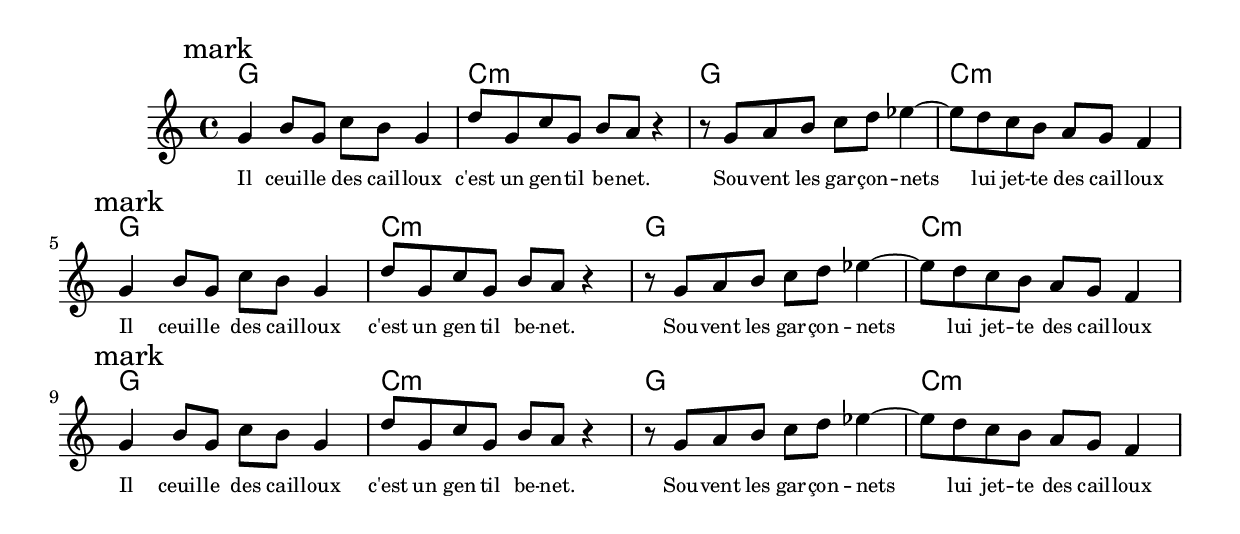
\version "2.14.0"

theme = { 
% no problem without  alignment to the left
       \once \override Score.RehearsalMark #'self-alignment-X = #LEFT
 \mark "mark"
g'4 b'8 g'  c'' b' g'4 | 
% no problem if the mark is on the second measure of the line
% \mark "mark"
d''8 g' c'' g' b'  a' r4 |  r8 g' a' b'  c'' d'' ees''4  ~  | ees''8 d'' c'' b'  a' g' f'4  |   
}

paroles = \lyricmode {
  Il ceuil -- le des cail -- loux c'est un gen -- til be -- net. 
  Sou -- vent les gar -- çon -- nets lui jet -- te des cail -- loux

}

harmonies= \chordmode { g1 c:m g c:m }

\score {
    <<
        \new ChordNames = "chords" {
                  \harmonies \harmonies \harmonies
            }
        \new Voice = "theme"{ \theme \theme \theme}
       \new Lyrics \with {
                \override LyricText #'font-size = #-1
            }
            {
                \lyricsto theme {\paroles \paroles| \paroles}
            } 
>>
}


